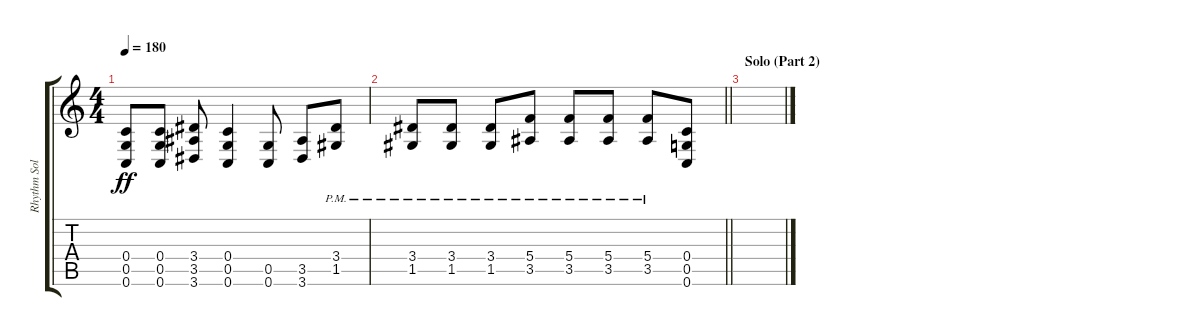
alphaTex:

\track ("Rhythm Solo Part 1 (Right)" "Rhythm Sol") {instrument distortionguitar}
\staff {score tabs}
\tuning (D4 A3 F3 C3 G2 C2) {hide}
\ts (4 4)
\tempo 180
\clef g2
\ks c
(0.4{t} 0.5{t} 0.6{t}).8{dy ff} (0.4 0.5 0.6).8 (3.4 3.5 3.6).8 (0.4 0.5 0.6).4 (0.5 0.6).8 (3.5 3.6).8 (3.4{pm} 1.5{pm}).8 |
\barLineRight lightlight
(3.4{pm} 1.5{pm}).8 (3.4{pm} 1.5{pm}).8 (3.4{pm} 1.5{pm}).8 (5.4{pm} 3.5{pm}).8 (5.4{pm} 3.5{pm}).8 (5.4{pm} 3.5{pm}).8 (5.4{pm} 3.5{pm}).8 (0.4 0.5 0.6).8 |
\section ("" "Solo (Part 2)")
